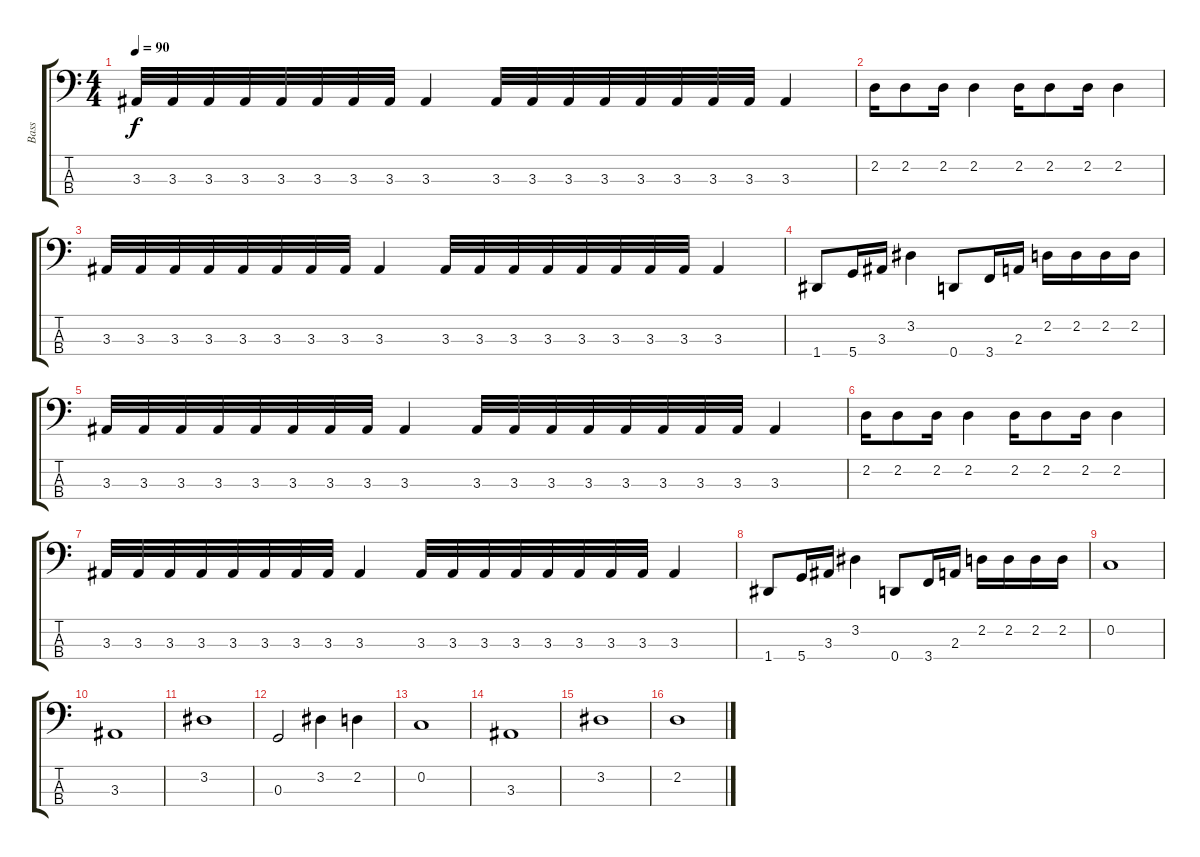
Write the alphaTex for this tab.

\track ("Bass" "Bass") {instrument electricbasspick}
\staff {score tabs}
\tuning (F2 C2 G1 D1) {hide}
\ts (4 4)
\tempo 90
\clef f4
\ks c
3.3.32{dy f} 3.3.32 3.3.32 3.3.32 3.3.32 3.3.32 3.3.32 3.3.32 3.3.4 3.3.32 3.3.32 3.3.32 3.3.32 3.3.32 3.3.32 3.3.32 3.3.32 3.3.4 |
2.2.16 2.2.8 2.2.16 2.2.4 2.2.16 2.2.8 2.2.16 2.2.4 |
3.3.32 3.3.32 3.3.32 3.3.32 3.3.32 3.3.32 3.3.32 3.3.32 3.3.4 3.3.32 3.3.32 3.3.32 3.3.32 3.3.32 3.3.32 3.3.32 3.3.32 3.3.4 |
1.4.8 5.4.16 3.3.16 3.2.4 0.4.8 3.4.16 2.3.16 2.2.16 2.2.16 2.2.16 2.2.16 |
3.3.32 3.3.32 3.3.32 3.3.32 3.3.32 3.3.32 3.3.32 3.3.32 3.3.4 3.3.32 3.3.32 3.3.32 3.3.32 3.3.32 3.3.32 3.3.32 3.3.32 3.3.4 |
2.2.16 2.2.8 2.2.16 2.2.4 2.2.16 2.2.8 2.2.16 2.2.4 |
3.3.32 3.3.32 3.3.32 3.3.32 3.3.32 3.3.32 3.3.32 3.3.32 3.3.4 3.3.32 3.3.32 3.3.32 3.3.32 3.3.32 3.3.32 3.3.32 3.3.32 3.3.4 |
1.4.8 5.4.16 3.3.16 3.2.4 0.4.8 3.4.16 2.3.16 2.2.16 2.2.16 2.2.16 2.2.16 |
0.2.1 |
3.3.1 |
3.2.1 |
0.3.2 3.2.4 2.2.4 |
0.2.1 |
3.3.1 |
3.2.1 |
2.2.1
